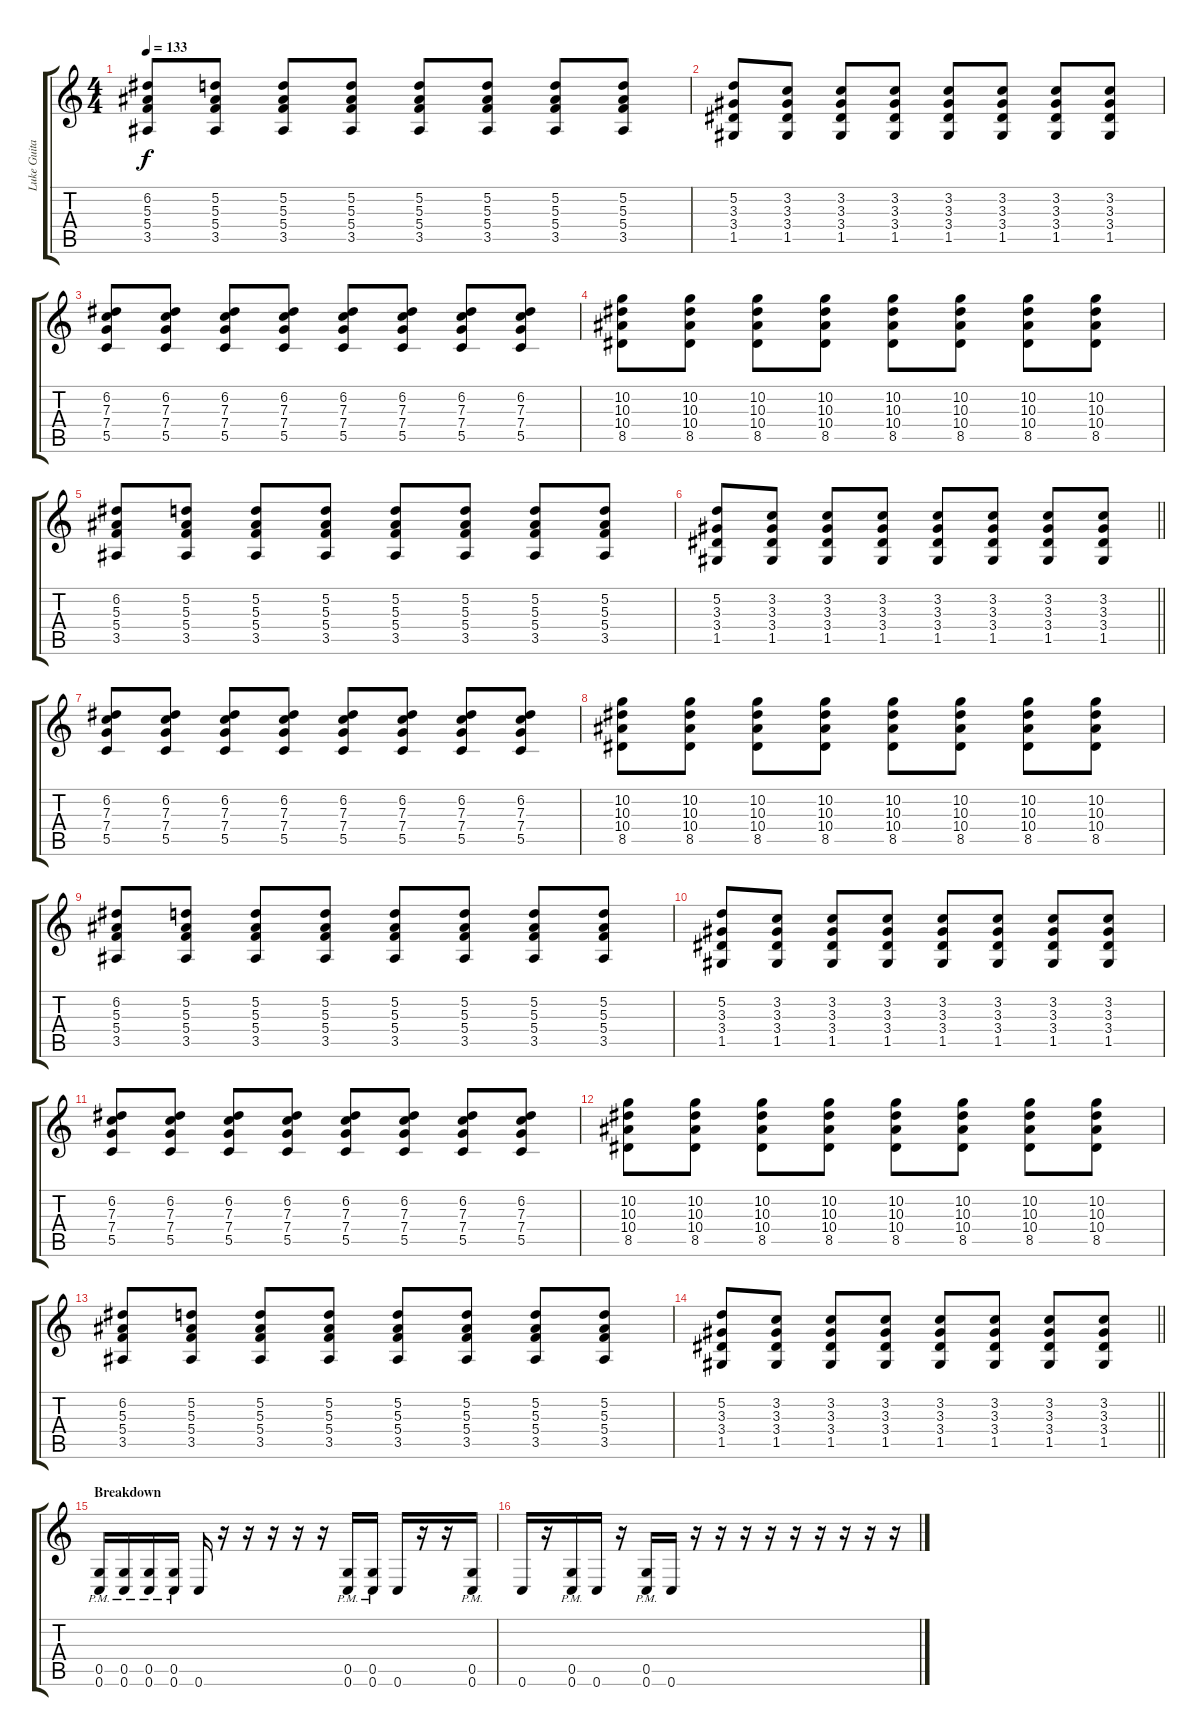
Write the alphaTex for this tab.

\track ("Luke Guitar" "Luke Guita") {instrument overdrivenguitar}
\staff {score tabs}
\tuning (D4 A3 F3 C3 G2 C2) {hide}
\ts (4 4)
\tempo 133
\clef g2
\ks c
(6.2 5.3 5.4 3.5).8{dy f} (5.2 5.3 5.4 3.5).8 (5.2 5.3 5.4 3.5).8 (5.2 5.3 5.4 3.5).8 (5.2 5.3 5.4 3.5).8 (5.2 5.3 5.4 3.5).8 (5.2 5.3 5.4 3.5).8 (5.2 5.3 5.4 3.5).8 |
(5.2 3.3 3.4 1.5).8 (3.2 3.3 3.4 1.5).8 (3.2 3.3 3.4 1.5).8 (3.2 3.3 3.4 1.5).8 (3.2 3.3 3.4 1.5).8 (3.2 3.3 3.4 1.5).8 (3.2 3.3 3.4 1.5).8 (3.2 3.3 3.4 1.5).8 |
(6.2 7.3 7.4 5.5).8 (6.2 7.3 7.4 5.5).8 (6.2 7.3 7.4 5.5).8 (6.2 7.3 7.4 5.5).8 (6.2 7.3 7.4 5.5).8 (6.2 7.3 7.4 5.5).8 (6.2 7.3 7.4 5.5).8 (6.2 7.3 7.4 5.5).8 |
(10.2 10.3 10.4 8.5).8 (10.2 10.3 10.4 8.5).8 (10.2 10.3 10.4 8.5).8 (10.2 10.3 10.4 8.5).8 (10.2 10.3 10.4 8.5).8 (10.2 10.3 10.4 8.5).8 (10.2 10.3 10.4 8.5).8 (10.2 10.3 10.4 8.5).8 |
(6.2 5.3 5.4 3.5).8 (5.2 5.3 5.4 3.5).8 (5.2 5.3 5.4 3.5).8 (5.2 5.3 5.4 3.5).8 (5.2 5.3 5.4 3.5).8 (5.2 5.3 5.4 3.5).8 (5.2 5.3 5.4 3.5).8 (5.2 5.3 5.4 3.5).8 |
\barLineRight lightlight
(5.2 3.3 3.4 1.5).8 (3.2 3.3 3.4 1.5).8 (3.2 3.3 3.4 1.5).8 (3.2 3.3 3.4 1.5).8 (3.2 3.3 3.4 1.5).8 (3.2 3.3 3.4 1.5).8 (3.2 3.3 3.4 1.5).8 (3.2 3.3 3.4 1.5).8 |
\section ("" "")
(6.2 7.3 7.4 5.5).8 (6.2 7.3 7.4 5.5).8 (6.2 7.3 7.4 5.5).8 (6.2 7.3 7.4 5.5).8 (6.2 7.3 7.4 5.5).8 (6.2 7.3 7.4 5.5).8 (6.2 7.3 7.4 5.5).8 (6.2 7.3 7.4 5.5).8 |
(10.2 10.3 10.4 8.5).8 (10.2 10.3 10.4 8.5).8 (10.2 10.3 10.4 8.5).8 (10.2 10.3 10.4 8.5).8 (10.2 10.3 10.4 8.5).8 (10.2 10.3 10.4 8.5).8 (10.2 10.3 10.4 8.5).8 (10.2 10.3 10.4 8.5).8 |
(6.2 5.3 5.4 3.5).8 (5.2 5.3 5.4 3.5).8 (5.2 5.3 5.4 3.5).8 (5.2 5.3 5.4 3.5).8 (5.2 5.3 5.4 3.5).8 (5.2 5.3 5.4 3.5).8 (5.2 5.3 5.4 3.5).8 (5.2 5.3 5.4 3.5).8 |
(5.2 3.3 3.4 1.5).8 (3.2 3.3 3.4 1.5).8 (3.2 3.3 3.4 1.5).8 (3.2 3.3 3.4 1.5).8 (3.2 3.3 3.4 1.5).8 (3.2 3.3 3.4 1.5).8 (3.2 3.3 3.4 1.5).8 (3.2 3.3 3.4 1.5).8 |
(6.2 7.3 7.4 5.5).8 (6.2 7.3 7.4 5.5).8 (6.2 7.3 7.4 5.5).8 (6.2 7.3 7.4 5.5).8 (6.2 7.3 7.4 5.5).8 (6.2 7.3 7.4 5.5).8 (6.2 7.3 7.4 5.5).8 (6.2 7.3 7.4 5.5).8 |
(10.2 10.3 10.4 8.5).8 (10.2 10.3 10.4 8.5).8 (10.2 10.3 10.4 8.5).8 (10.2 10.3 10.4 8.5).8 (10.2 10.3 10.4 8.5).8 (10.2 10.3 10.4 8.5).8 (10.2 10.3 10.4 8.5).8 (10.2 10.3 10.4 8.5).8 |
(6.2 5.3 5.4 3.5).8 (5.2 5.3 5.4 3.5).8 (5.2 5.3 5.4 3.5).8 (5.2 5.3 5.4 3.5).8 (5.2 5.3 5.4 3.5).8 (5.2 5.3 5.4 3.5).8 (5.2 5.3 5.4 3.5).8 (5.2 5.3 5.4 3.5).8 |
\barLineRight lightlight
(5.2 3.3 3.4 1.5).8 (3.2 3.3 3.4 1.5).8 (3.2 3.3 3.4 1.5).8 (3.2 3.3 3.4 1.5).8 (3.2 3.3 3.4 1.5).8 (3.2 3.3 3.4 1.5).8 (3.2 3.3 3.4 1.5).8 (3.2 3.3 3.4 1.5).8 |
\section ("" "Breakdown")
(0.5{pm} 0.6{pm}).16 (0.5{pm} 0.6{pm}).16 (0.5{pm} 0.6{pm}).16 (0.5{pm} 0.6{pm}).16 0.6.16 r.16 r.16 r.16 r.16 r.16 (0.5{pm} 0.6{pm}).16 (0.5{pm} 0.6{pm}).16 0.6.16 r.16 r.16 (0.5{pm} 0.6{pm}).16 |
0.6.16 r.16 (0.5{pm} 0.6{pm}).16 0.6.16 r.16 (0.5{pm} 0.6{pm}).16 0.6.16 r.16 r.16 r.16 r.16 r.16 r.16 r.16 r.16 r.16
